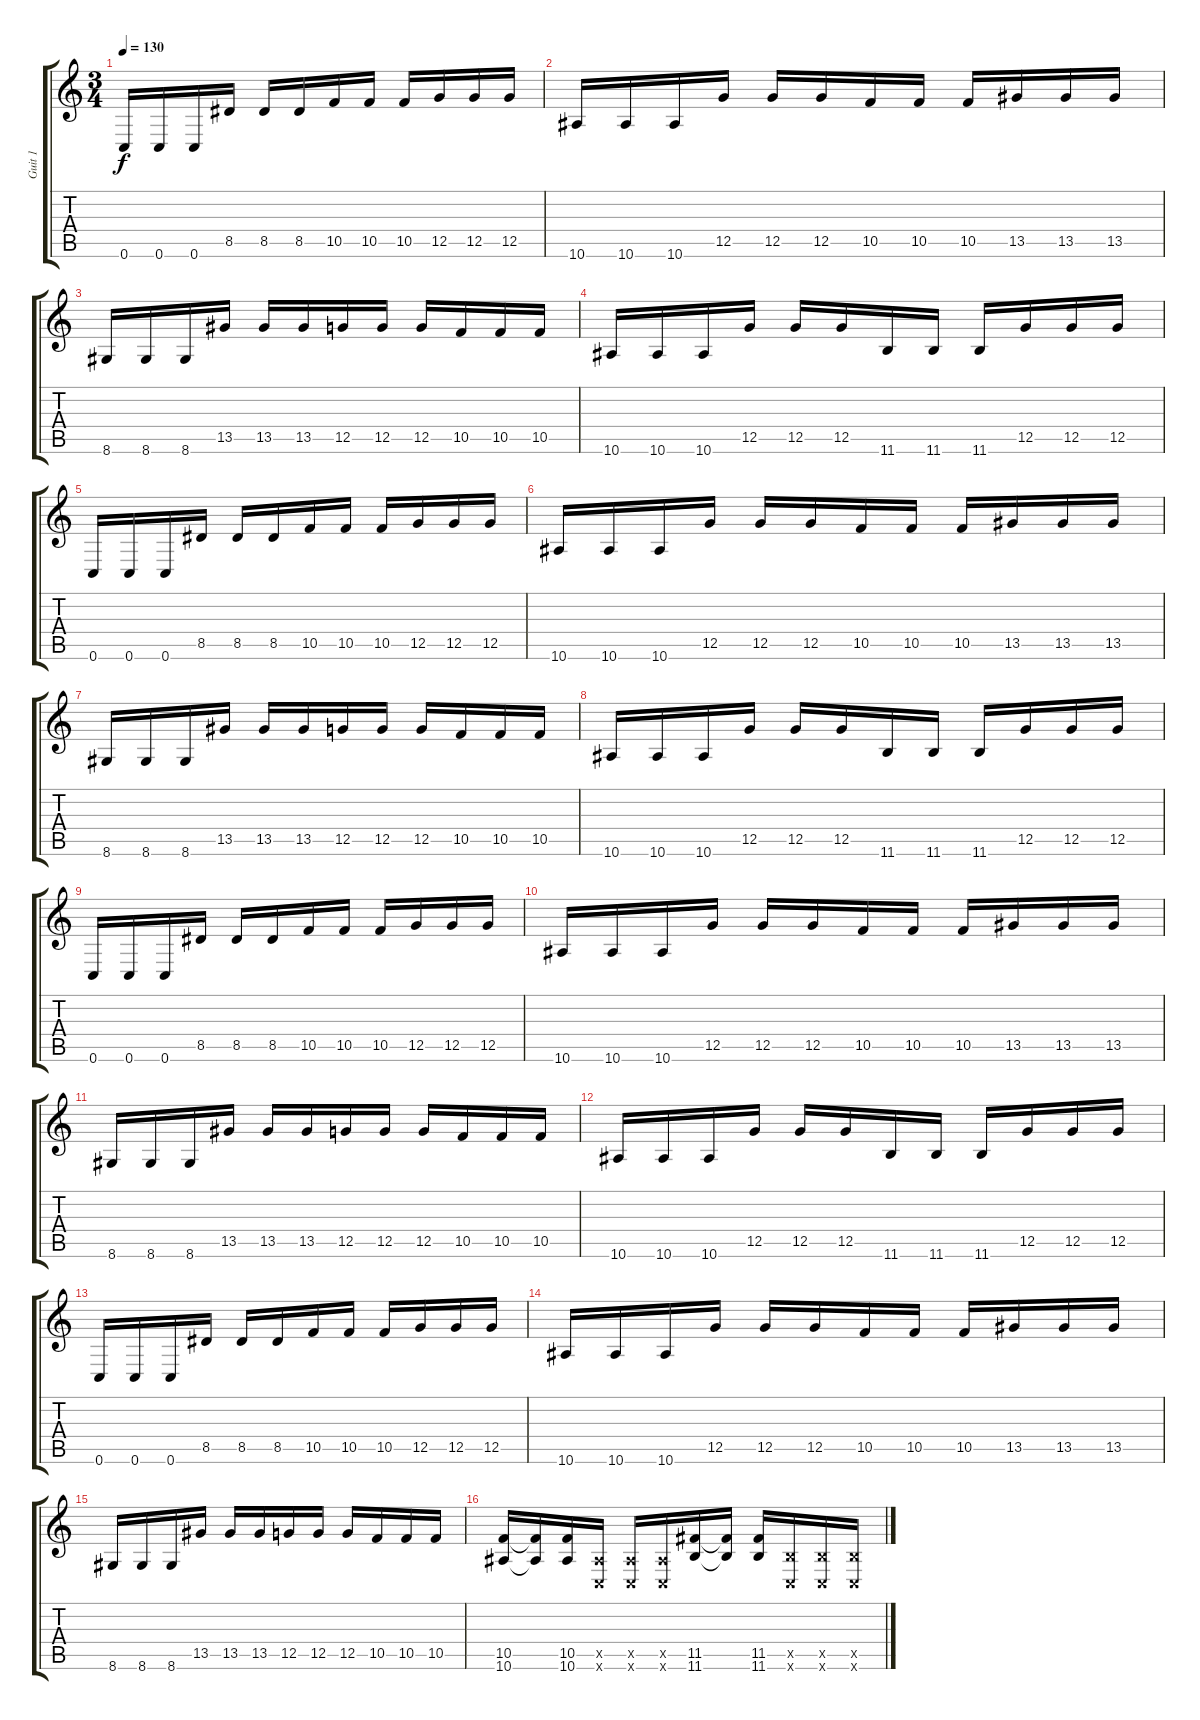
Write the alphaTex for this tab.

\track ("Guit 1" "Guit 1") {instrument distortionguitar}
\staff {score tabs}
\tuning (D4 A3 F3 C3 G2 C2) {hide}
\ts (3 4)
\tempo 130
\clef g2
\ks c
0.6.16{dy f instrument distortionguitar} 0.6.16 0.6.16 8.5.16 8.5.16 8.5.16 10.5.16 10.5.16 10.5.16 12.5.16 12.5.16 12.5.16 |
10.6.16 10.6.16 10.6.16 12.5.16 12.5.16 12.5.16 10.5.16 10.5.16 10.5.16 13.5.16 13.5.16 13.5.16 |
8.6.16 8.6.16 8.6.16 13.5.16 13.5.16 13.5.16 12.5.16 12.5.16 12.5.16 10.5.16 10.5.16 10.5.16 |
10.6.16 10.6.16 10.6.16 12.5.16 12.5.16 12.5.16 11.6.16 11.6.16 11.6.16 12.5.16 12.5.16 12.5.16 |
0.6.16 0.6.16 0.6.16 8.5.16 8.5.16 8.5.16 10.5.16 10.5.16 10.5.16 12.5.16 12.5.16 12.5.16 |
10.6.16 10.6.16 10.6.16 12.5.16 12.5.16 12.5.16 10.5.16 10.5.16 10.5.16 13.5.16 13.5.16 13.5.16 |
8.6.16 8.6.16 8.6.16 13.5.16 13.5.16 13.5.16 12.5.16 12.5.16 12.5.16 10.5.16 10.5.16 10.5.16 |
10.6.16 10.6.16 10.6.16 12.5.16 12.5.16 12.5.16 11.6.16 11.6.16 11.6.16 12.5.16 12.5.16 12.5.16 |
0.6.16 0.6.16 0.6.16 8.5.16 8.5.16 8.5.16 10.5.16 10.5.16 10.5.16 12.5.16 12.5.16 12.5.16 |
10.6.16 10.6.16 10.6.16 12.5.16 12.5.16 12.5.16 10.5.16 10.5.16 10.5.16 13.5.16 13.5.16 13.5.16 |
8.6.16 8.6.16 8.6.16 13.5.16 13.5.16 13.5.16 12.5.16 12.5.16 12.5.16 10.5.16 10.5.16 10.5.16 |
10.6.16 10.6.16 10.6.16 12.5.16 12.5.16 12.5.16 11.6.16 11.6.16 11.6.16 12.5.16 12.5.16 12.5.16 |
0.6.16 0.6.16 0.6.16 8.5.16 8.5.16 8.5.16 10.5.16 10.5.16 10.5.16 12.5.16 12.5.16 12.5.16 |
10.6.16 10.6.16 10.6.16 12.5.16 12.5.16 12.5.16 10.5.16 10.5.16 10.5.16 13.5.16 13.5.16 13.5.16 |
8.6.16 8.6.16 8.6.16 13.5.16 13.5.16 13.5.16 12.5.16 12.5.16 12.5.16 10.5.16 10.5.16 10.5.16 |
(10.5 10.6).16 (10.5{t} 10.6{t}).16 (10.5 10.6).16 (3.5{x} 0.6{x}).16 (3.5{x} 0.6{x}).16 (3.5{x} 0.6{x}).16 (11.5 11.6).16 (11.5{t} 11.6{t}).16 (11.5 11.6).16 (4.5{x} 0.6{x}).16 (4.5{x} 0.6{x}).16 (4.5{x} 0.6{x}).16
